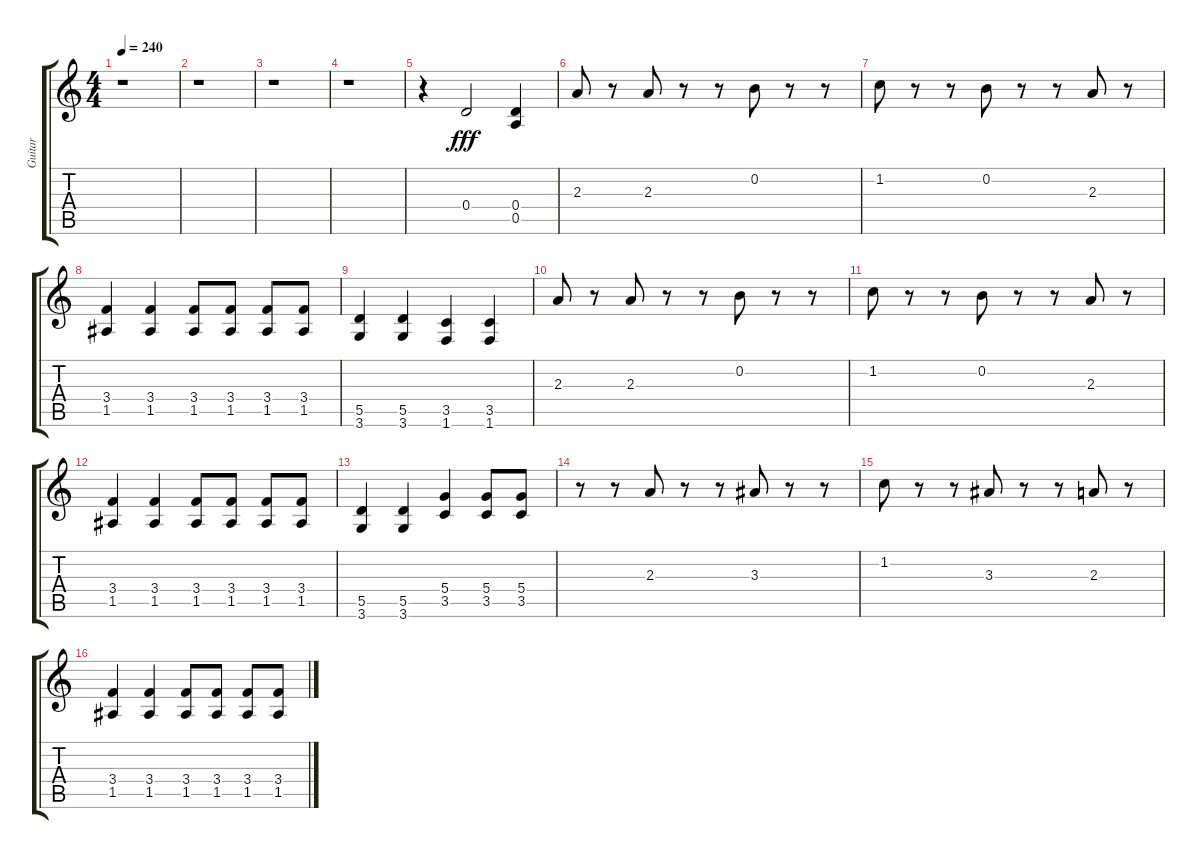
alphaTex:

\track ("Guitar" "Guitar") {instrument distortionguitar}
\staff {score tabs}
\tuning (E4 B3 G3 D3 A2 E2) {hide}
\ts (4 4)
\tempo 240
\clef g2
\ks c
r.1{dy fff instrument distortionguitar} |
r.1 |
r.1 |
r.1 |
r.4 0.4.2 (0.4 0.5).4 |
2.3.8 r.8 2.3.8 r.8 r.8 0.2.8 r.8 r.8 |
1.2.8 r.8 r.8 0.2.8 r.8 r.8 2.3.8 r.8 |
(3.4 1.5).4 (3.4 1.5).4 (3.4 1.5).8 (3.4 1.5).8 (3.4 1.5).8 (3.4 1.5).8 |
(5.5 3.6).4 (5.5 3.6).4 (3.5 1.6).4 (3.5 1.6).4 |
2.3.8 r.8 2.3.8 r.8 r.8 0.2.8 r.8 r.8 |
1.2.8 r.8 r.8 0.2.8 r.8 r.8 2.3.8 r.8 |
(3.4 1.5).4 (3.4 1.5).4 (3.4 1.5).8 (3.4 1.5).8 (3.4 1.5).8 (3.4 1.5).8 |
(5.5 3.6).4 (5.5 3.6).4 (5.4 3.5).4 (5.4 3.5).8 (5.4 3.5).8 |
r.8 r.8 2.3.8 r.8 r.8 3.3.8 r.8 r.8 |
1.2.8 r.8 r.8 3.3.8 r.8 r.8 2.3.8 r.8 |
(3.4 1.5).4 (3.4 1.5).4 (3.4 1.5).8 (3.4 1.5).8 (3.4 1.5).8 (3.4 1.5).8
